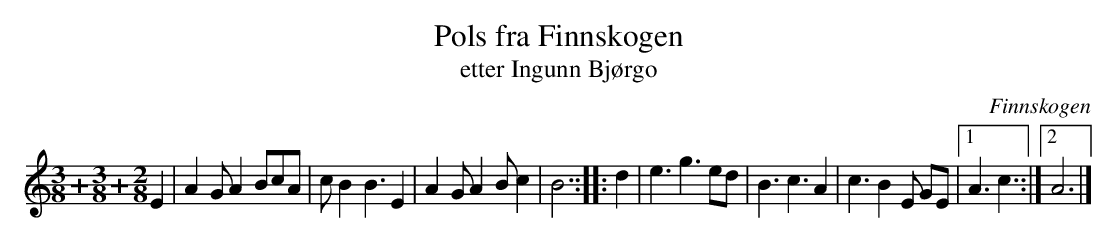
X:1
T:Pols fra Finnskogen
T:etter Ingunn Bjørgo
O:Finnskogen
M:3/8+3/8+2/8
L:1/8
K:Am
E2|A2G A2 BcA|cB2 B3 E2|A2G A2B c2|B6::d2|\
e3 g3 ed|B3 c3 A2|c3 B2E GE|1A3 c3:|2A6|]
